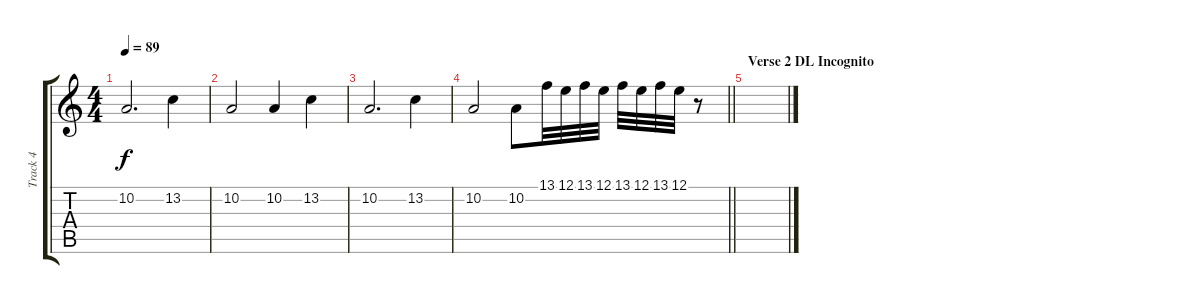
\track ("Track 4" "Track 4") {instrument acousticgrandpiano}
\staff {score tabs}
\tuning (E4 B3 G3 D3 A2 E2) {hide}
\ts (4 4)
\tempo 89
\clef g2
\ks c
10.2.2{d dy f} 13.2.4 |
10.2.2 10.2.4 13.2.4 |
10.2.2{d} 13.2.4 |
\barLineRight lightlight
10.2.2 10.2.8 13.1.32 12.1.32 13.1.32 12.1.32 13.1.32 12.1.32 13.1.32 12.1.32 r.8 |
\section ("" "Verse 2 DL Incognito")
